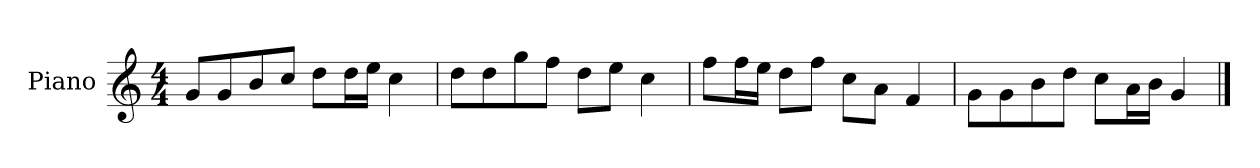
**kern
*part1
*staff1
*I"Piano
*I'P-no
*clefG2
*k[]
*M4/4
*MM90
=1
8g/L
8g/
8b/
8cc/J
8dd\L
16dd\L
16ee\JJ
4cc\
=2
8dd\L
8dd\
8gg\
8ff\J
8dd\L
8ee\J
4cc\
=3
8ff\L
16ff\L
16ee\JJ
8dd\L
8ff\J
8cc\L
8a\J
4f/
=4
8g\L
8g\
8b\
8dd\J
8cc\L
16a\L
16b\JJ
4g/
==
*-
